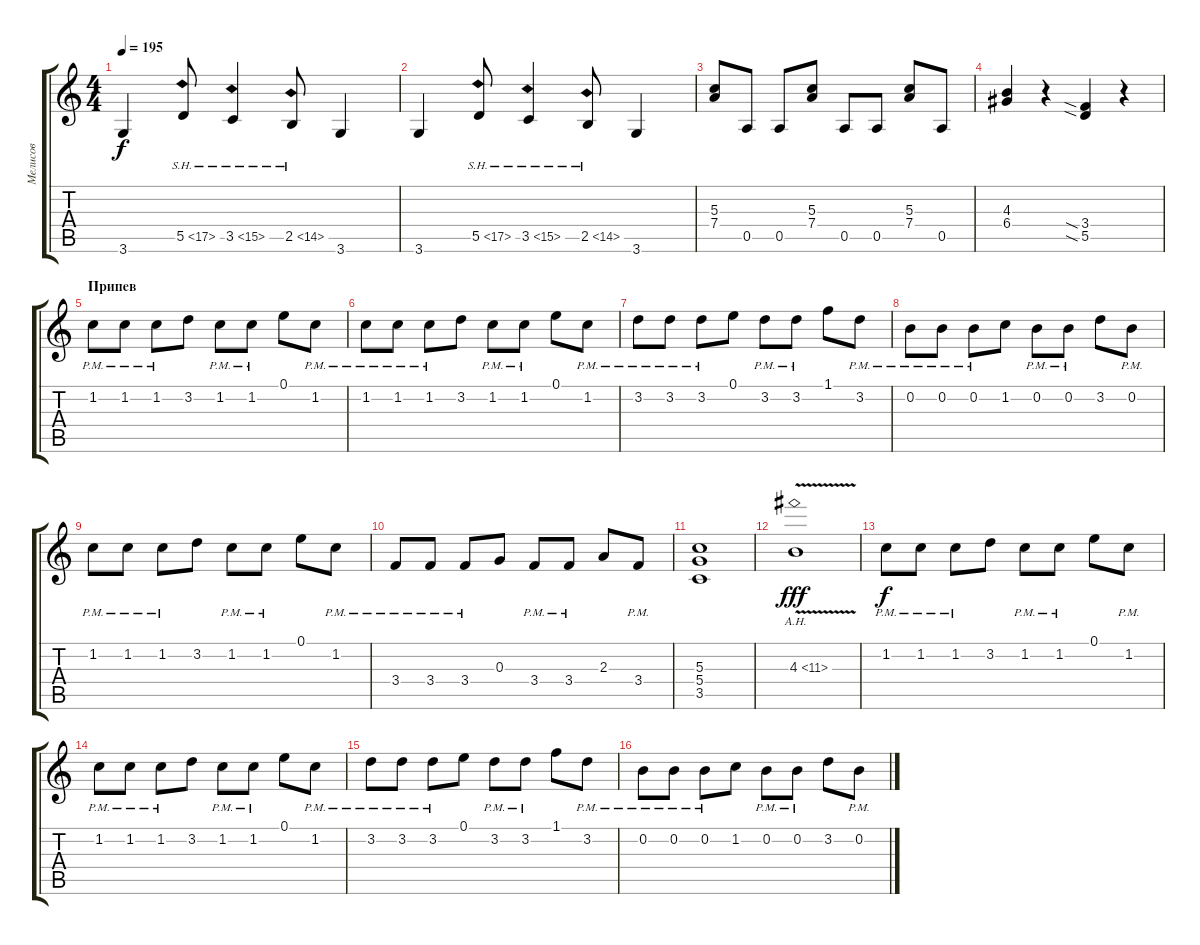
\track ("Мелисов" "Мелисов") {instrument distortionguitar}
\staff {score tabs}
\tuning (E4 B3 G3 D3 A2 E2) {hide}
\ts (4 4)
\tempo 195
\clef g2
\ks c
3.6.4{dy f} 5.5{sh 12}.8 3.5{sh 12}.4 2.5{sh 12}.8 3.6.4 |
3.6.4 5.5{sh 12}.8 3.5{sh 12}.4 2.5{sh 12}.8 3.6.4 |
(5.3 7.4).8 0.5.8 0.5.8 (5.3 7.4).8 0.5.8 0.5.8 (5.3 7.4).8 0.5.8 |
(4.3 6.4).4 r.4 (3.4{sia} 5.5{sia}).4 r.4 |
\section ("" "Припев")
1.2{pm}.8 1.2{pm}.8 1.2{pm}.8 3.2.8 1.2{pm}.8 1.2{pm}.8 0.1.8 1.2{pm}.8 |
1.2{pm}.8 1.2{pm}.8 1.2{pm}.8 3.2.8 1.2{pm}.8 1.2{pm}.8 0.1.8 1.2{pm}.8 |
3.2{pm}.8 3.2{pm}.8 3.2{pm}.8 0.1.8 3.2{pm}.8 3.2{pm}.8 1.1.8 3.2{pm}.8 |
0.2{pm}.8 0.2{pm}.8 0.2{pm}.8 1.2.8 0.2{pm}.8 0.2{pm}.8 3.2.8 0.2{pm}.8 |
1.2{pm}.8 1.2{pm}.8 1.2{pm}.8 3.2.8 1.2{pm}.8 1.2{pm}.8 0.1.8 1.2{pm}.8 |
3.4{pm}.8 3.4{pm}.8 3.4{pm}.8 0.3.8 3.4{pm}.8 3.4{pm}.8 2.3.8 3.4{pm}.8 |
(5.3 5.4 3.5).1 |
4.3{ah 7 v}.1{dy fff} |
1.2{pm}.8{dy f} 1.2{pm}.8 1.2{pm}.8 3.2.8 1.2{pm}.8 1.2{pm}.8 0.1.8 1.2{pm}.8 |
1.2{pm}.8 1.2{pm}.8 1.2{pm}.8 3.2.8 1.2{pm}.8 1.2{pm}.8 0.1.8 1.2{pm}.8 |
3.2{pm}.8 3.2{pm}.8 3.2{pm}.8 0.1.8 3.2{pm}.8 3.2{pm}.8 1.1.8 3.2{pm}.8 |
0.2{pm}.8 0.2{pm}.8 0.2{pm}.8 1.2.8 0.2{pm}.8 0.2{pm}.8 3.2.8 0.2{pm}.8
